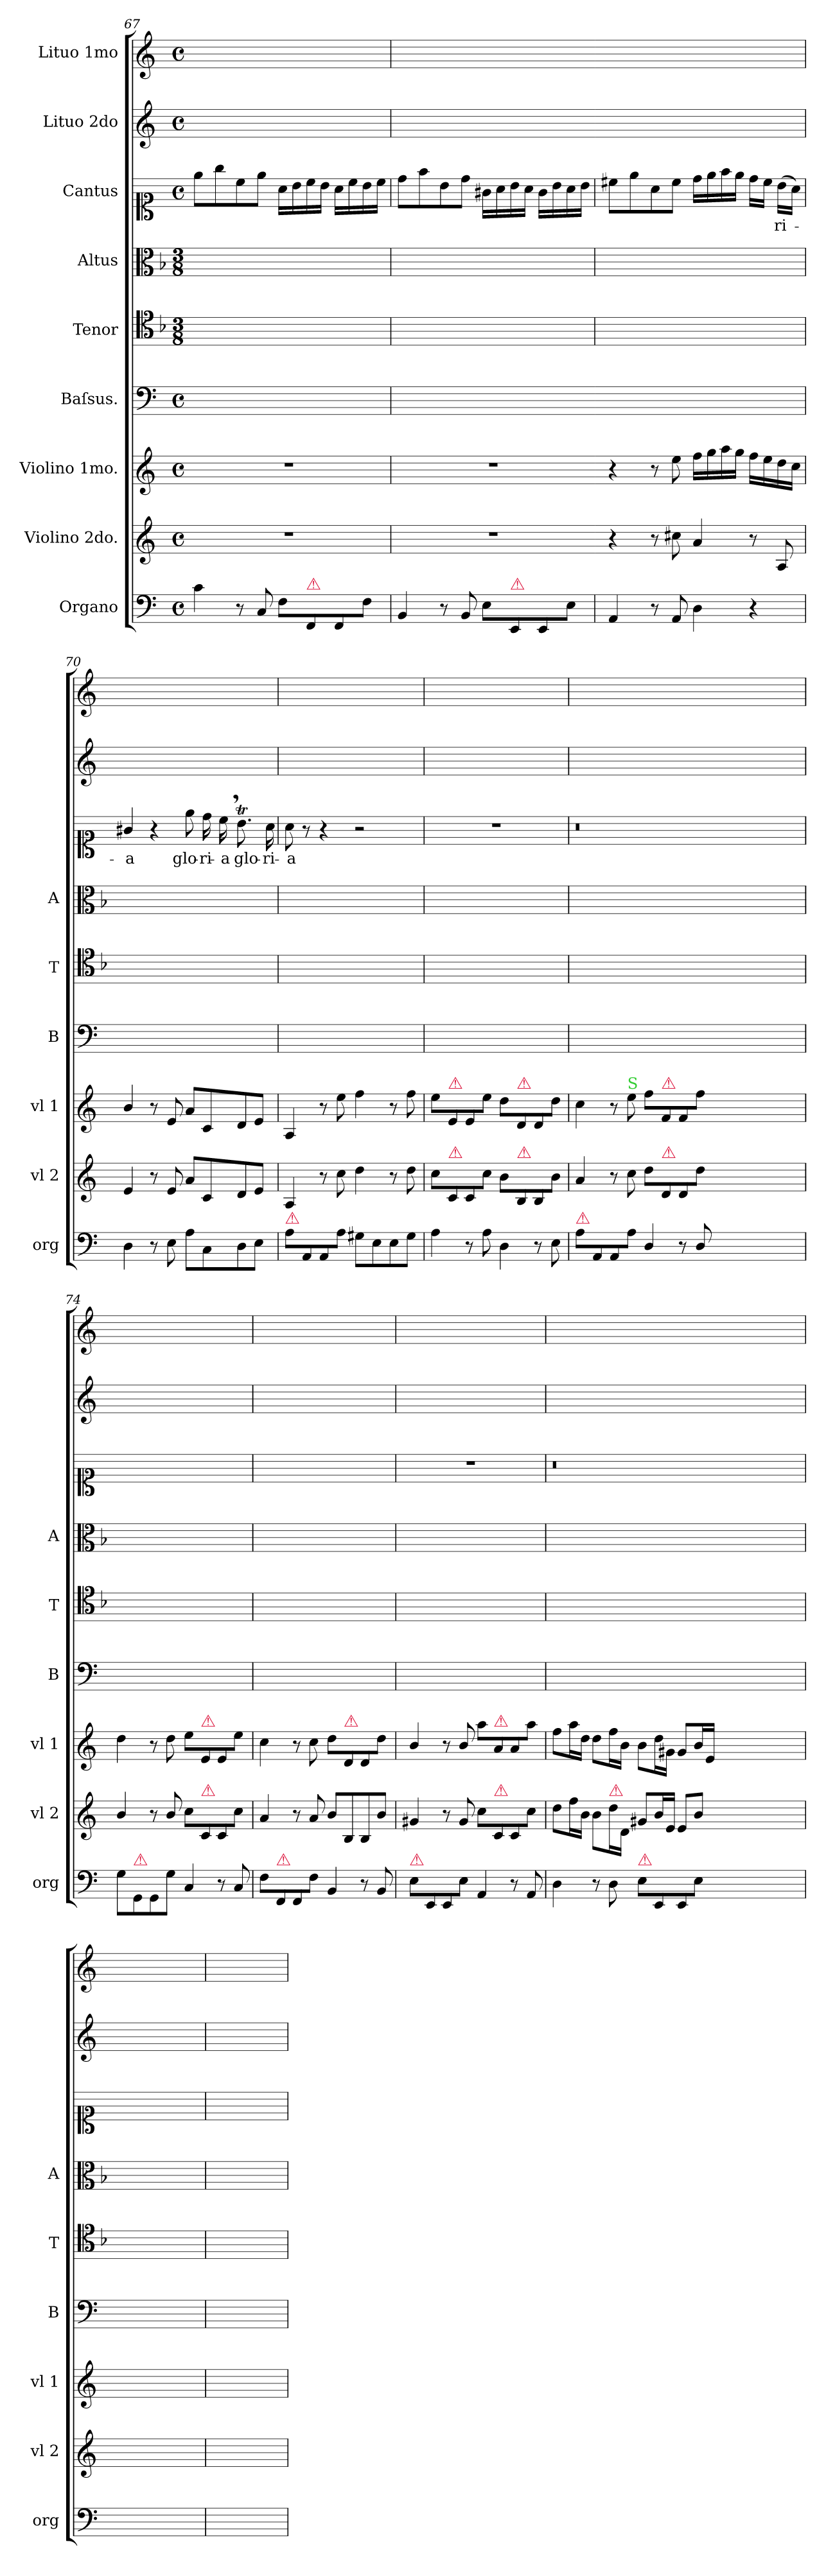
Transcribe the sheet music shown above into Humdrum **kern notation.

**kern	**kern	**kern	**kern	**kern	**kern	**kern	**text	**kern	**kern
*part9	*part8	*part7	*part6	*part5	*part4	*part3	*part3	*part2	*part1
*staff9	*staff8	*staff7	*staff6	*staff5	*staff4	*staff3	*staff3	*staff2	*staff1
*I"Organo	*I"Violino 2do.	*I"Violino 1mo.	*I"Baſsus.	*I"Tenor	*I"Altus	*I"Cantus	*	*I"Lituo 2do	*I"Lituo 1mo
*I'org	*I'vl 2	*I'vl 1	*I'B	*I'T	*I'A	*	*	*	*
*clefF4	*clefG2	*clefG2	*clefF4	*clefC4	*clefC3	*clefC1	*	*clefG2	*clefG2
*k[]	*k[]	*k[]	*k[]	*k[b-]	*k[b-]	*k[]	*	*k[]	*k[]
*C:	*C:	*C:	*C:	*	*	*C:	*	*C:	*C:
*M4/4	*M4/4	*M4/4	*M4/4	*M3/8	*M3/8	*M4/4	*	*M4/4	*M4/4
*met(c)	*met(c)	*met(c)	*met(c)	*	*	*met(c)	*	*met(c)	*met(c)
=67	=67	=67	=67	=67	=67	=67	=67	=67	=67
4c\	1r	1r	1ryy	4.ryy	4.ryy	8ee\L	.	1ryy	1ryy
.	.	.	.	.	.	8gg\	.	.	.
8r	.	.	.	.	.	8cc\	.	.	.
8C/	.	.	.	2ryy	2ryy	8ee\J	.	.	.
8F\L	.	.	.	.	.	16a\LL	.	.	.
.	.	.	.	.	.	16b\	.	.	.
!LO:TX:a:color=crimson:t=⚠	!	!	!	!	!	!	!	!	!
8FF/	.	.	.	.	.	16cc\	.	.	.
.	.	.	.	.	.	16b\JJ	.	.	.
8FF/	.	.	.	.	.	16a\LL	.	.	.
.	.	.	.	.	.	16cc\	.	.	.
8F\J	.	.	.	8ryy	8ryy	16b\	.	.	.
.	.	.	.	.	.	16cc\JJ	.	.	.
=68	=68	=68	=68	=68	=68	=68	=68	=68	=68
4BB/	1r	1r	1ryy	2ryy	2ryy	8dd\L	.	1ryy	1ryy
.	.	.	.	.	.	8ff\	.	.	.
8r	.	.	.	.	.	8b\	.	.	.
8BB/	.	.	.	.	.	8dd\J	.	.	.
8E\L	.	.	.	8ryy	8ryy	16g#X\LL	.	.	.
.	.	.	.	.	.	16a\	.	.	.
!LO:TX:a:color=crimson:t=⚠	!	!	!	!	!	!	!	!	!
8EE/	.	.	.	4.ryy	4.ryy	16b\	.	.	.
.	.	.	.	.	.	16a\JJ	.	.	.
8EE/	.	.	.	.	.	16g#\LL	.	.	.
.	.	.	.	.	.	16b\	.	.	.
8E\J	.	.	.	.	.	16a\	.	.	.
.	.	.	.	.	.	16b\JJ	.	.	.
=69	=69-	=69	=69	=69	=69	=69	=69	=69	=69
4AA/	4r	4r	1ryy	2ryy	2ryy	8cc#X\L	.	1ryy	1ryy
.	.	.	.	.	.	8ee\	.	.	.
8r	8r	8r	.	.	.	8a\	.	.	.
8AA/	8cc#X\	8ee\	.	.	.	8cc#\J	.	.	.
4D\	4a/	16ff\LL	.	8ryy	8ryy	16dd\LL	.	.	.
.	.	16gg\	.	.	.	16ee\	.	.	.
.	.	16aa\	.	4.ryy	4.ryy	16ff\	.	.	.
.	.	16gg\JJ	.	.	.	16ee\JJ	.	.	.
4r	8r	16ff\LL	.	.	.	16dd\LL	.	.	.
.	.	16ee\	.	.	.	16cc#\JJ	.	.	.
.	8A/	16dd\	.	.	.	(16b\LL	-ri-	.	.
.	.	16cc\JJ	.	.	.	16a\JJ)	.	.	.
=70	=70	=70	=70	=70	=70	=70	=70	=70	=70
4D\	4e/	4b/	1ryy	2ryy	2ryy	4g#X/	-a	1ryy	1ryy
8r	8r	8r	.	.	.	4r	.	.	.
8E\	8e/	8e/	.	.	.	.	.	.	.
8A\L	8a/L	8a/L	.	8ryy	8ryy	8ee\	glo-	.	.
8C\	8c/	8c/	.	4.ryy	4.ryy	16dd\	-ri-	.	.
.	.	.	.	.	.	16cc,<\	-a	.	.
8D\	8d/	8d/	.	.	.	8.bt\	glo-	.	.
8E\J	8e/J	8e/J	.	.	.	.	.	.	.
.	.	.	.	.	.	16a\	-ri-	.	.
=71	=71	=71	=71	=71	=71	=71	=71	=71	=71
!LO:TX:a:color=crimson:t=⚠	!	!	!	!	!	!	!	!	!
8A\L	4A/	4A/	1ryy	2ryy	2ryy	8a\	-a	1ryy	1ryy
8AA/	.	.	.	.	.	8r	.	.	.
8AA/	8r	8r	.	.	.	4r	.	.	.
8A\J	8cc\	8ee\	.	.	.	.	.	.	.
8G#X\L	4dd\	4ff\	.	8ryy	8ryy	2r	.	.	.
8E\	.	.	.	4.ryy	4.ryy	.	.	.	.
8E\	8r	8r	.	.	.	.	.	.	.
8G#\J	8dd\	8ff\	.	.	.	.	.	.	.
=72	=72	=72	=72	=72	=72	=72	=72	=72	=72
4A\	8cc\L	8ee\L	1ryy	2ryy	2ryy	1r	.	1ryy	1ryy
!	!	!LO:TX:a:color=crimson:t=⚠	!	!	!	!	!	!	!
!	!LO:TX:a:color=crimson:t=⚠	!	!	!	!	!	!	!	!
.	8c/	8e/	.	.	.	.	.	.	.
8r	8c/	8e/	.	.	.	.	.	.	.
8A\	8cc\J	8ee\J	.	.	.	.	.	.	.
4D\	8b\L	8dd\L	.	8ryy	8ryy	.	.	.	.
!	!	!LO:TX:a:color=crimson:t=⚠	!	!	!	!	!	!	!
!	!LO:TX:a:color=crimson:t=⚠	!	!	!	!	!	!	!	!
.	8B/	8d/	.	4.ryy	4.ryy	.	.	.	.
8r	8B/	8d/	.	.	.	.	.	.	.
8E\	8b\J	8dd\J	.	.	.	.	.	.	.
=73	=73	=73	=73	=73	=73	=73	=73	=73	=73
!LO:TX:a:color=crimson:t=⚠	!	!	!	!	!	!	!	!	!
8A\L	4a/	4cc\	1ryy	2ryy	2ryy	0.r	.	1ryy	1ryy
8AA/	.	.	.	.	.	.	.	.	.
8AA/	8r	8r	.	.	.	.	.	.	.
!	!	!LO:TX:a:color=limegreen:t=S	!	!	!	!	!	!	!
8A\J	8cc\	8ee\	.	.	.	.	.	.	.
4D/	8dd\L	8ff\L	.	8ryy	8ryy	.	.	.	.
!	!	!LO:TX:a:color=crimson:t=⚠	!	!	!	!	!	!	!
!	!LO:TX:a:color=crimson:t=⚠	!	!	!	!	!	!	!	!
.	8d/	8f/	.	4.ryy	4.ryy	.	.	.	.
8r	8d/	8f/	.	.	.	.	.	.	.
8D/	8dd\J	8ff\J	.	.	.	.	.	.	.
0ryy	0ryy	0ryy	0ryy	0ryy	0ryy	.	.	0ryy	0ryy
=74	=74	=74	=74	=74	=74	=74	=74	=74	=74
8G\L	4b/	4dd\	1ryy	2ryy	2ryy	1ryy	.	1ryy	1ryy
!LO:TX:a:color=crimson:t=⚠	!	!	!	!	!	!	!	!	!
8GG/	.	.	.	.	.	.	.	.	.
8GG\	8r	8r	.	.	.	.	.	.	.
8G\J	8b/	8dd\	.	.	.	.	.	.	.
4C/	8cc\L	8ee\L	.	8ryy	8ryy	.	.	.	.
!	!	!LO:TX:a:color=crimson:t=⚠	!	!	!	!	!	!	!
!	!LO:TX:a:color=crimson:t=⚠	!	!	!	!	!	!	!	!
.	8c/	8e/	.	4.ryy	4.ryy	.	.	.	.
8r	8c/	8e/	.	.	.	.	.	.	.
8C/	8cc\J	8ee\J	.	.	.	.	.	.	.
=75	=75	=75	=75	=75	=75	=75	=75	=75	=75
8F\L	4a/	4cc\	1ryy	2ryy	2ryy	1ryy	.	1ryy	1ryy
!LO:TX:a:color=crimson:t=⚠	!	!	!	!	!	!	!	!	!
8FF/	.	.	.	.	.	.	.	.	.
8FF/	8r	8r	.	.	.	.	.	.	.
8F\J	8a/	8cc\	.	.	.	.	.	.	.
4BB/	8b/L	8dd\L	.	8ryy	8ryy	.	.	.	.
!	!	!LO:TX:a:color=crimson:t=⚠	!	!	!	!	!	!	!
.	8B/	8d/	.	4.ryy	4.ryy	.	.	.	.
8r	8B/	8d/	.	.	.	.	.	.	.
8BB/	8b/J	8dd\J	.	.	.	.	.	.	.
=76	=76	=76	=76	=76	=76	=76	=76	=76	=76
!LO:TX:a:color=crimson:t=⚠	!	!	!	!	!	!	!	!	!
8E\L	4g#X/	4b/	1ryy	2ryy	2ryy	1r	.	1ryy	1ryy
8EE/	.	.	.	.	.	.	.	.	.
8EE/	8r	8r	.	.	.	.	.	.	.
8E\J	8g#/	8b/	.	.	.	.	.	.	.
4AA/	8cc\L	8aa\L	.	8ryy	8ryy	.	.	.	.
!	!	!LO:TX:a:color=crimson:t=⚠	!	!	!	!	!	!	!
!	!LO:TX:a:color=crimson:t=⚠	!	!	!	!	!	!	!	!
.	8c/	8a/	.	4.ryy	4.ryy	.	.	.	.
8r	8c/	8a/	.	.	.	.	.	.	.
8AA/	8cc\J	8aa\J	.	.	.	.	.	.	.
=77	=77	=77	=77	=77	=77	=77	=77	=77	=77
4D\	8dd\L	8ff\L	1ryy	2ryy	2ryy	0.r	.	1ryy	1ryy
.	16ff\L	16aa\L	.	.	.	.	.	.	.
.	16b\JJ	16dd\JJ	.	.	.	.	.	.	.
8r	8b\L	8dd\L	.	.	.	.	.	.	.
!	!LO:TX:a:color=crimson:t=⚠	!	!	!	!	!	!	!	!
8D\	16dd\L	16ff\L	.	.	.	.	.	.	.
.	16d/JJ	16b\JJ	.	.	.	.	.	.	.
!LO:TX:a:color=crimson:t=⚠	!	!	!	!	!	!	!	!	!
8E\L	8g#X/L	8b\L	.	8ryy	8ryy	.	.	.	.
8EE/	16b/L	16dd\L	.	4.ryy	4.ryy	.	.	.	.
.	16e/JJ	16g#X\JJ	.	.	.	.	.	.	.
8EE/	8e/L	8g#/L	.	.	.	.	.	.	.
8E\J	8b/J	16b/L	.	.	.	.	.	.	.
.	.	16e/JJ	.	.	.	.	.	.	.
0ryy	0ryy	0ryy	0ryy	0ryy	0ryy	.	.	0ryy	0ryy
=	=	=	=	=	=	=	=	=	=
1ryy	1ryy	1ryy	1ryy	4.ryy	4.ryy	1ryy	.	1ryy	1ryy
.	.	.	.	2ryy	2ryy	.	.	.	.
.	.	.	.	8ryy	8ryy	.	.	.	.
=	=	=	=	=	=	=	=	=	=
1ryy	1ryy	1ryy	1ryy	4ryy	4ryy	1ryy	.	1ryy	1ryy
.	.	.	.	2.ryy	2.ryy	.	.	.	.
=	=	=	=	=	=	=	=	=	=
*-	*-	*-	*-	*-	*-	*-	*-	*-	*-
